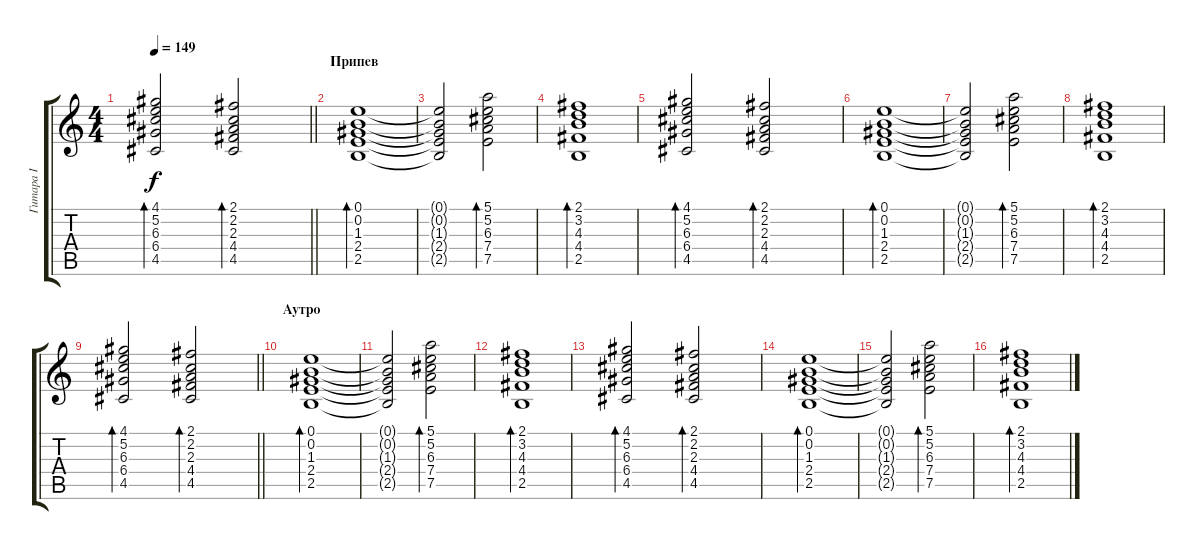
\track ("Гитара I" "Гитара I") {instrument electricguitarclean}
\staff {score tabs}
\tuning (E4 B3 G3 D3 A2 E2) {hide}
\ts (4 4)
\tempo 149
\clef g2
\barLineRight lightlight
\ks c
(4.1 5.2 6.3 6.4 4.5).2{bd 480 dy f} (2.1 2.2 2.3 4.4 4.5).2{bd 240} |
\section ("" "Припев")
(0.1 0.2 1.3 2.4 2.5).1{bd 240} |
(0.1{t} 0.2{t} 1.3{t} 2.4{t} 2.5{t}).2 (5.1 5.2 6.3 7.4 7.5).2{bd 240} |
(2.1 3.2 4.3 4.4 2.5).1{bd 240} |
(4.1 5.2 6.3 6.4 4.5).2{bd 240} (2.1 2.2 2.3 4.4 4.5).2{bd 240} |
(0.1 0.2 1.3 2.4 2.5).1{bd 240} |
(0.1{t} 0.2{t} 1.3{t} 2.4{t} 2.5{t}).2 (5.1 5.2 6.3 7.4 7.5).2{bd 240} |
(2.1 3.2 4.3 4.4 2.5).1{bd 240} |
\barLineRight lightlight
(4.1 5.2 6.3 6.4 4.5).2{bd 240} (2.1 2.2 2.3 4.4 4.5).2{bd 240} |
\section ("" "Аутро")
(0.1 0.2 1.3 2.4 2.5).1{bd 240} |
(0.1{t} 0.2{t} 1.3{t} 2.4{t} 2.5{t}).2 (5.1 5.2 6.3 7.4 7.5).2{bd 240} |
(2.1 3.2 4.3 4.4 2.5).1{bd 240} |
(4.1 5.2 6.3 6.4 4.5).2{bd 240} (2.1 2.2 2.3 4.4 4.5).2{bd 240} |
(0.1 0.2 1.3 2.4 2.5).1{bd 240} |
(0.1{t} 0.2{t} 1.3{t} 2.4{t} 2.5{t}).2 (5.1 5.2 6.3 7.4 7.5).2{bd 240} |
(2.1 3.2 4.3 4.4 2.5).1{bd 240}
